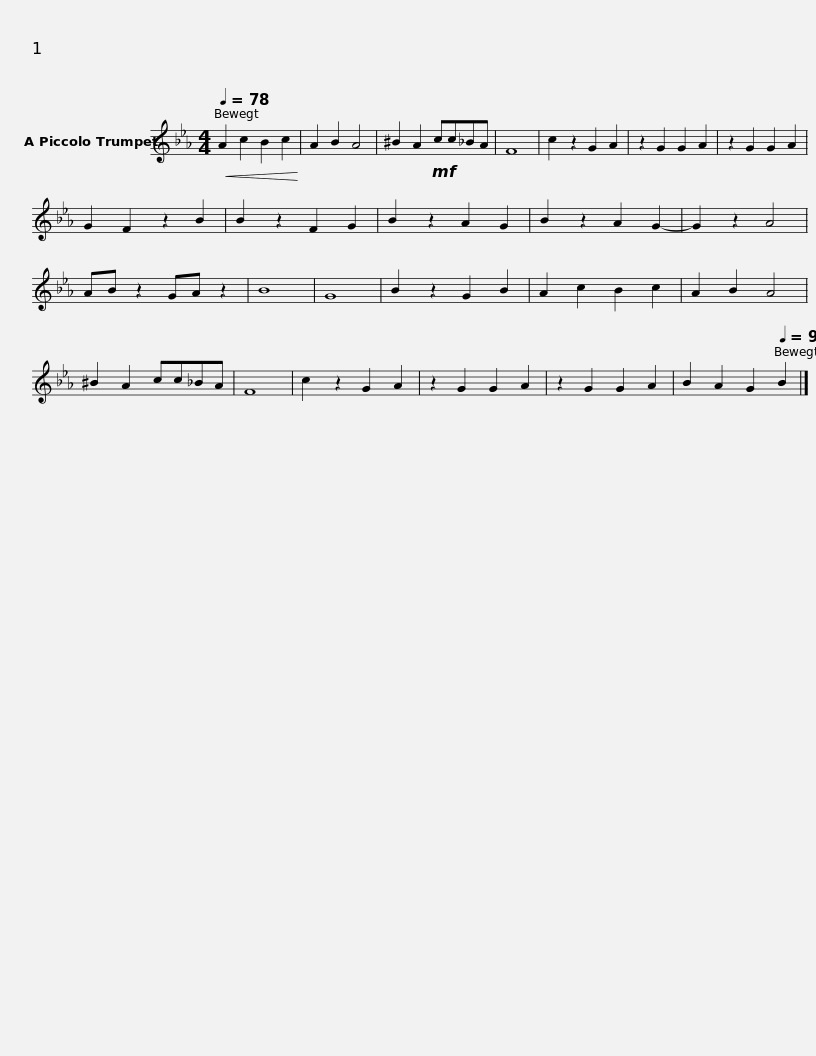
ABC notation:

X:1
L:1/8
Q:1/4=78
M:4/4
I:linebreak $
K:none
V:1 treble transpose=9
V:1
[K:Eb]!<(! A2 c2 B2 c2!<)! | A2 B2 A4 | ^B2 A2!mf! cc_BA | F8 | c2 z2 G2 A2 | %5
 z2 G2 G2 A2 | z2 G2 G2 A2 | G2 F2 z2 B2 |$ B2 z2 F2 G2 | B2 z2 A2 G2 | %10
 B2 z2 A2 G2- | G2 z2 A4 | AB z2 GA z2 | B8 | G8 | %15
 B2 z2 G2 B2 | A2 c2 B2 c2 |$ A2 B2 A4 | ^B2 A2 cc_BA | F8 | %20
 c2 z2 G2 A2 | z2 G2 G2 A2 | z2 G2 G2 A2 | B2 A2 G2[Q:1/4=90] B2 |] %24
